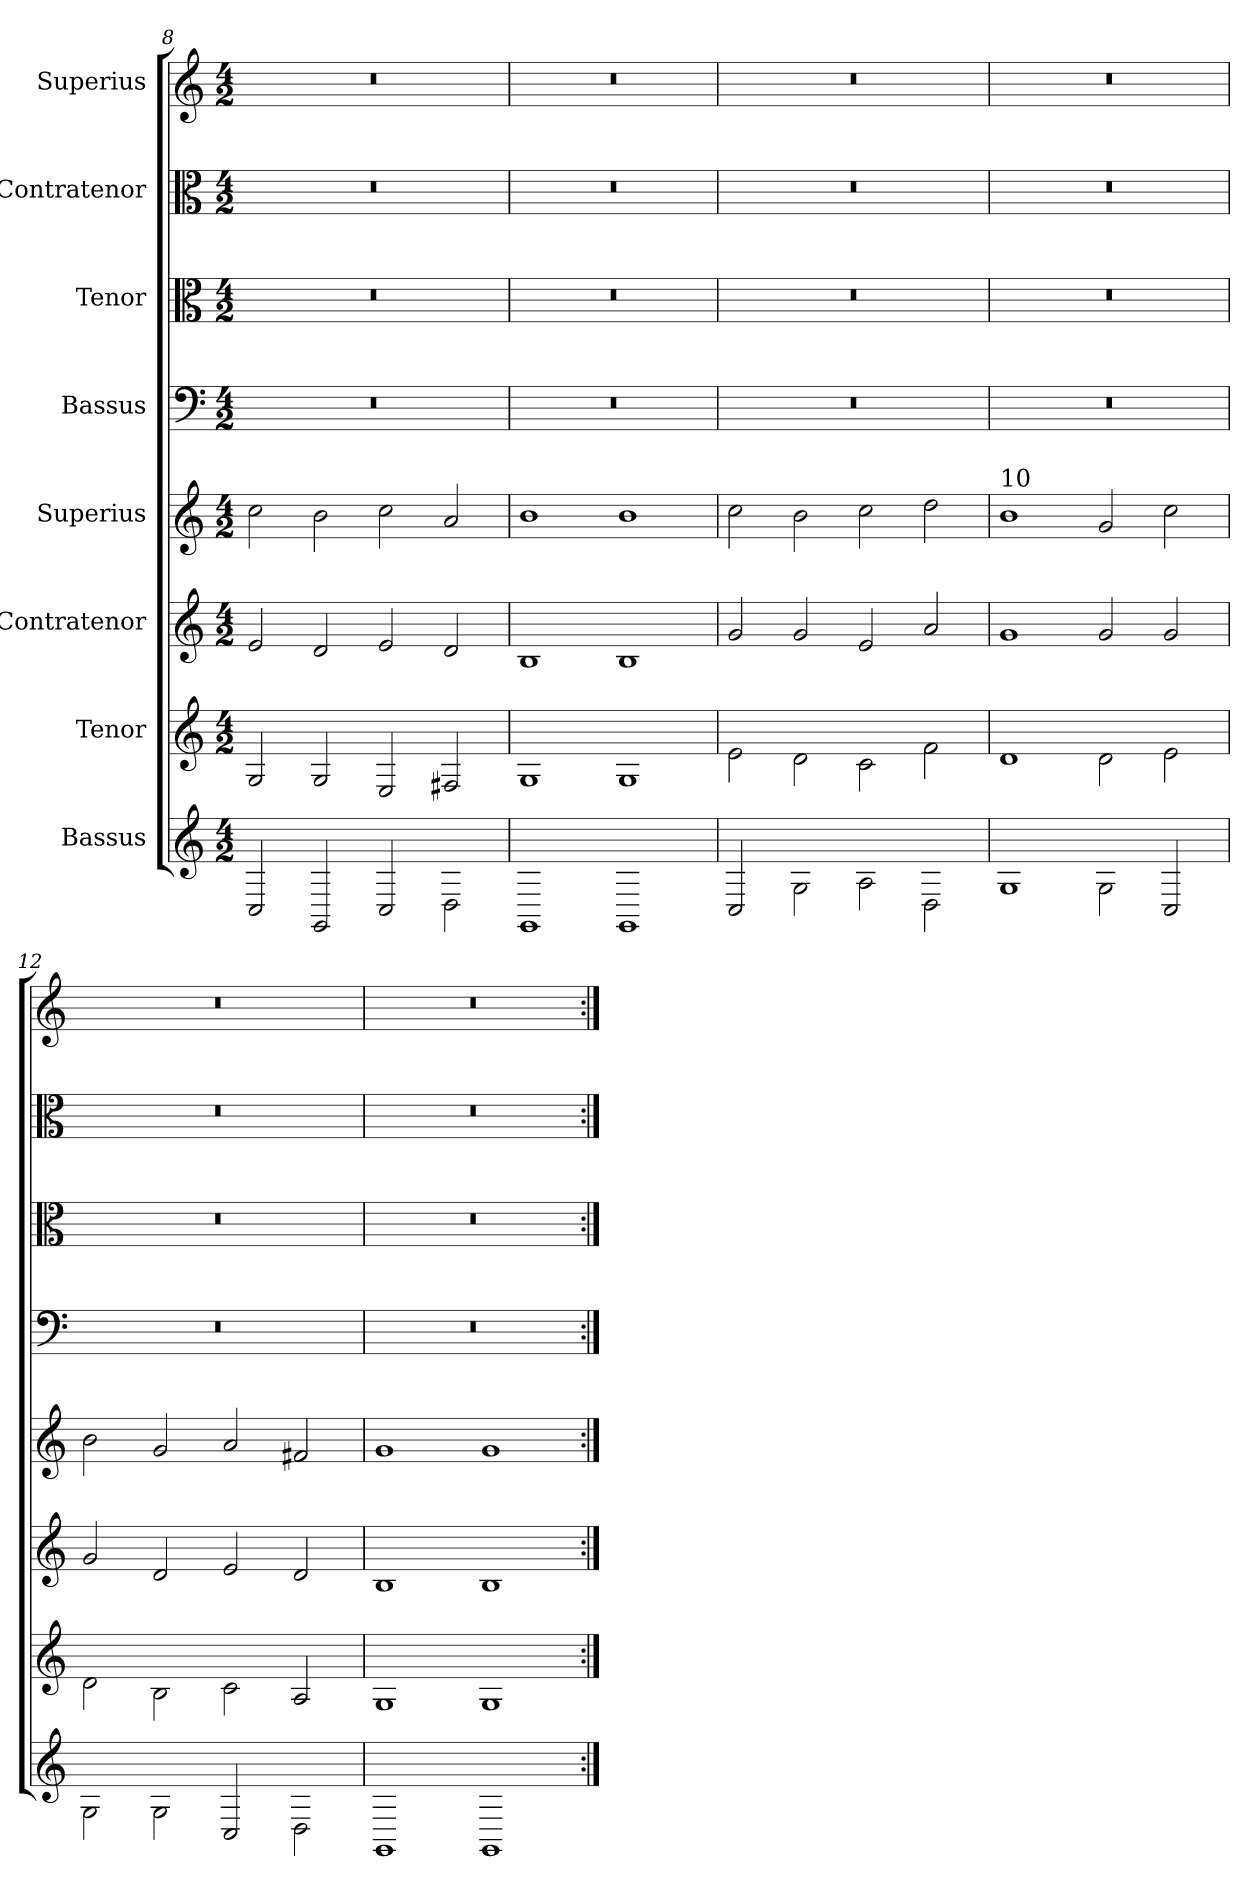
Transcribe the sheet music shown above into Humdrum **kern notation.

**kern	**kern	**kern	**kern	**kern	**kern	**kern	**kern
*part8	*part7	*part6	*part5	*part4	*part3	*part2	*part1
*staff8	*staff7	*staff6	*staff5	*staff4	*staff3	*staff2	*staff1
*I"Bassus	*I"Tenor	*I"Contratenor	*I"Superius	*I"Bassus	*I"Tenor	*I"Contratenor	*I"Superius
*clefG2	*clefG2	*clefG2	*clefG2	*clefF4	*clefC3	*clefC3	*clefG2
*k[]	*k[]	*k[]	*k[]	*k[]	*k[]	*k[]	*k[]
*M4/2	*M4/2	*M4/2	*M4/2	*M4/2	*M4/2	*M4/2	*M4/2
=8	=8	=8	=8	=8	=8	=8	=8
2C/	2G/	2e/	2cc\	0r	0r	0r	0r
2GG/	2G/	2d/	2b\	.	.	.	.
2C/	2E/	2e/	2cc\	.	.	.	.
2D\	2F#X/	2d/	2a/	.	.	.	.
=9	=9	=9	=9	=9	=9	=9	=9
1GG	1G	1B	1b	0r	0r	0r	0r
1GG	1G	1B	1b	.	.	.	.
!!LO:LB:g=z
=10	=10	=10	=10	=10	=10	=10	=10
2C/	2e\	2g/	2cc\	0r	0r	0r	0r
2G\	2d\	2g/	2b\	.	.	.	.
2A\	2c\	2e/	2cc\	.	.	.	.
2D\	2f\	2a/	2dd\	.	.	.	.
=11	=11	=11	=11	=11	=11	=11	=11
!	!	!	!LO:TX:a:t=10	!	!	!	!
1G	1d	1g	1b	0r	0r	0r	0r
2G\	2d\	2g/	2g/	.	.	.	.
2C/	2e\	2g/	2cc\	.	.	.	.
=12	=12	=12	=12	=12	=12	=12	=12
2G\	2d\	2g/	2b\	0r	0r	0r	0r
2G\	2B\	2d/	2g/	.	.	.	.
2C/	2c\	2e/	2a/	.	.	.	.
2D\	2A/	2d/	2f#X/	.	.	.	.
=13	=13	=13	=13	=13	=13	=13	=13
1GG	1G	1B	1g	0r	0r	0r	0r
1GG	1G	1B	1g	.	.	.	.
=:|!	=:|!	=:|!	=:|!	=:|!	=:|!	=:|!	=:|!
*-	*-	*-	*-	*-	*-	*-	*-
